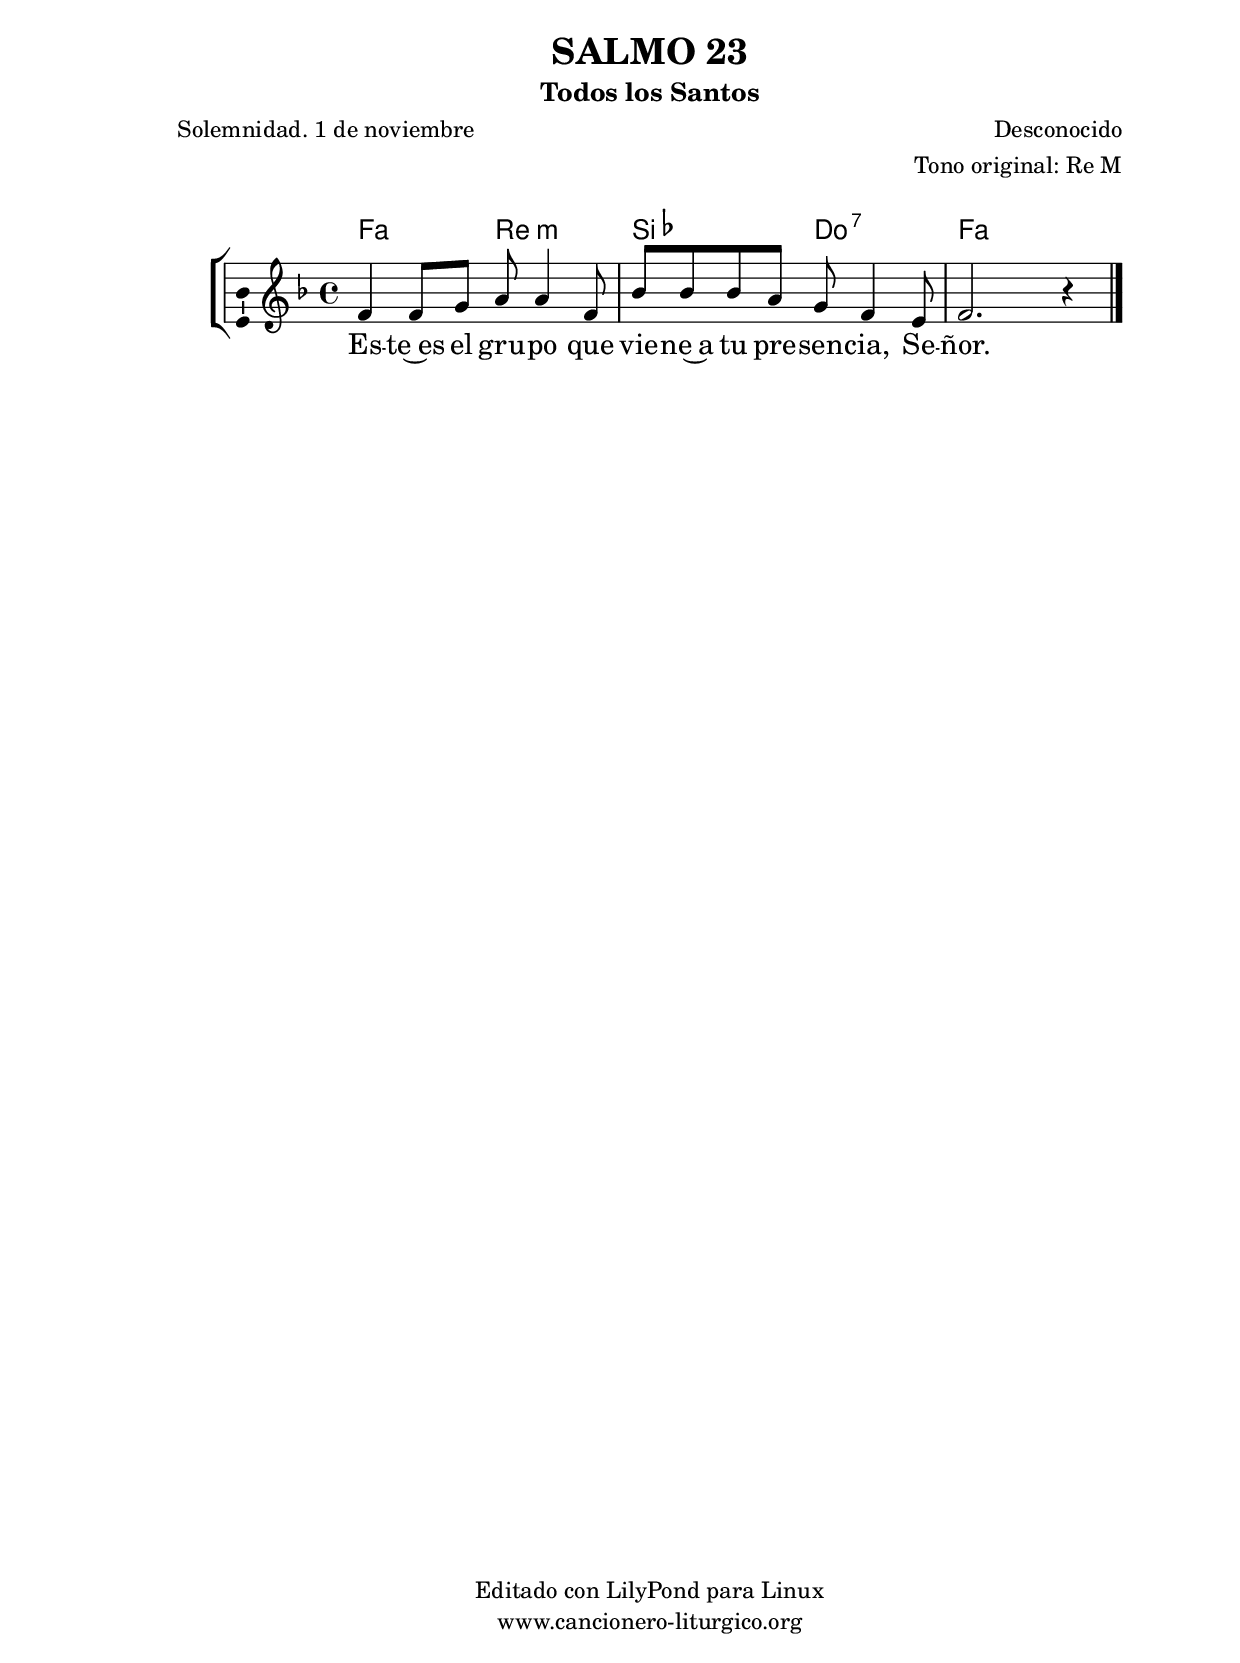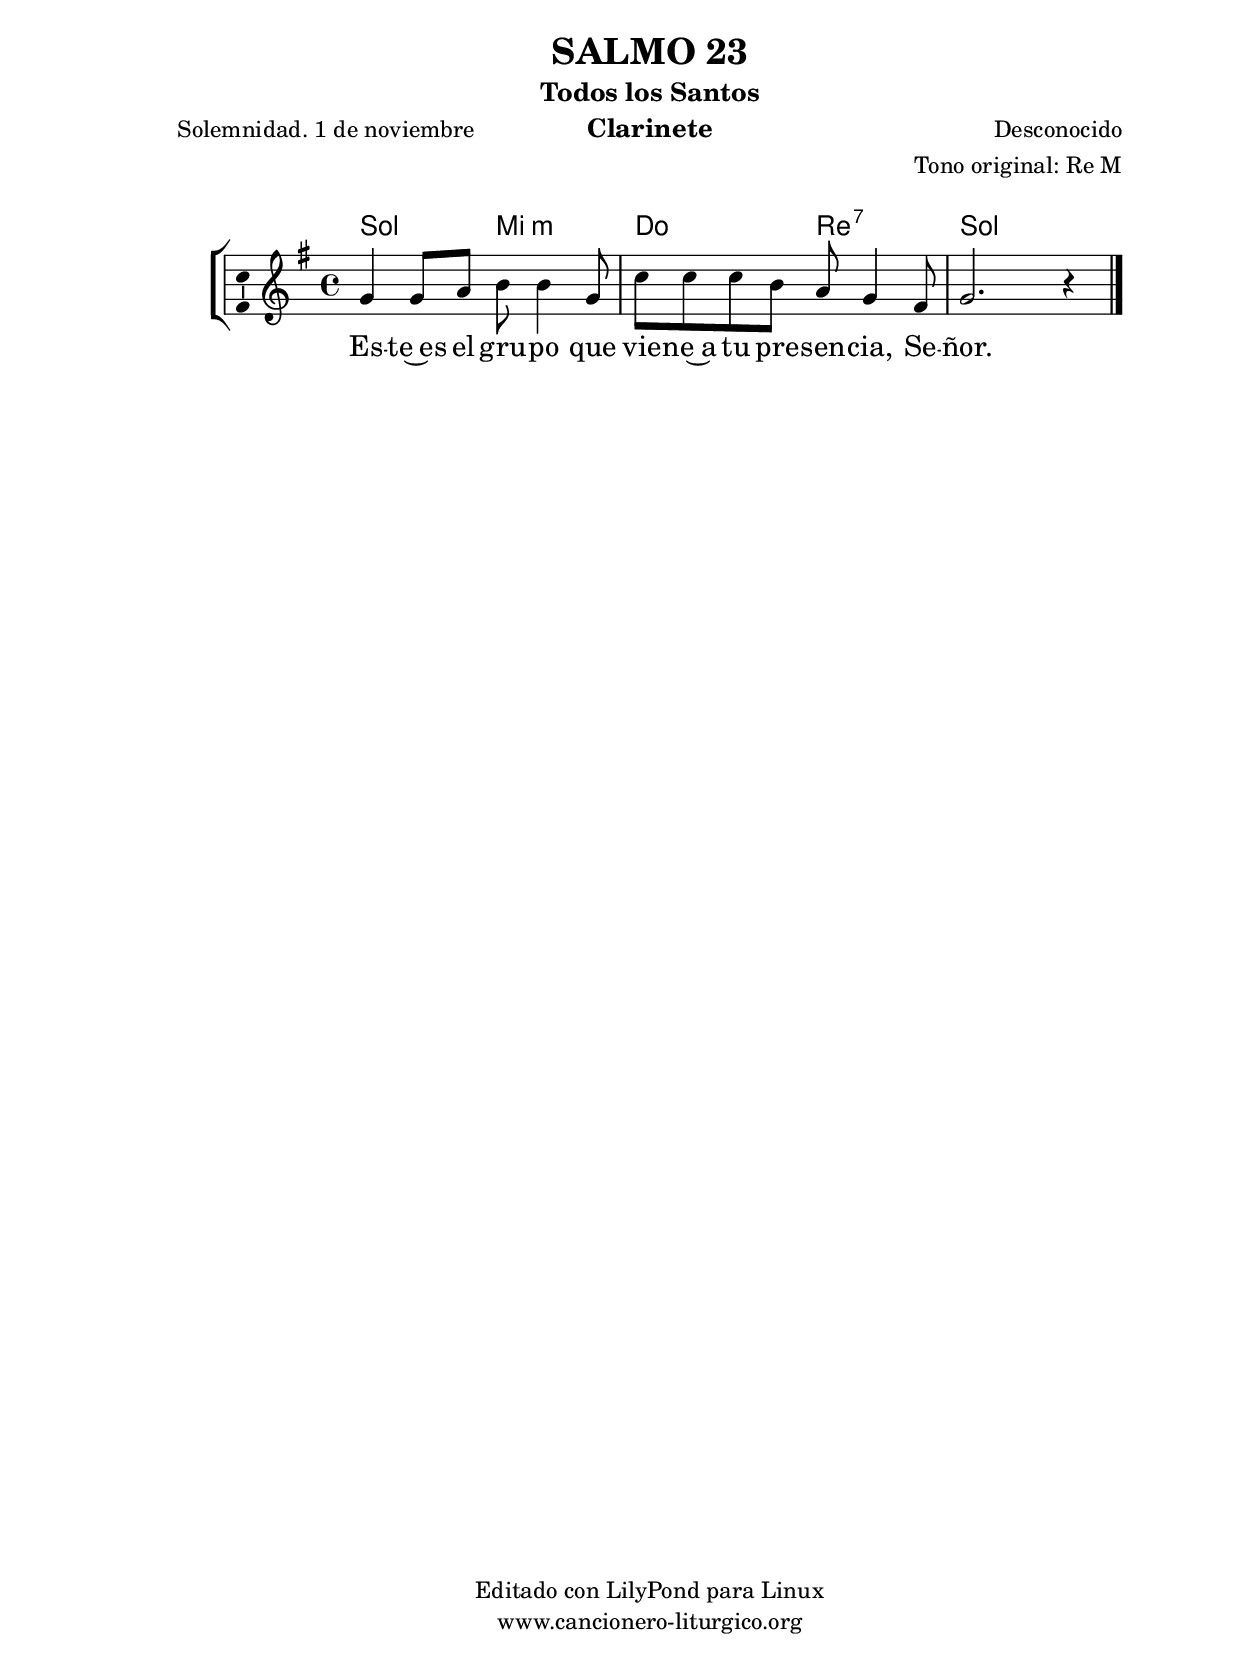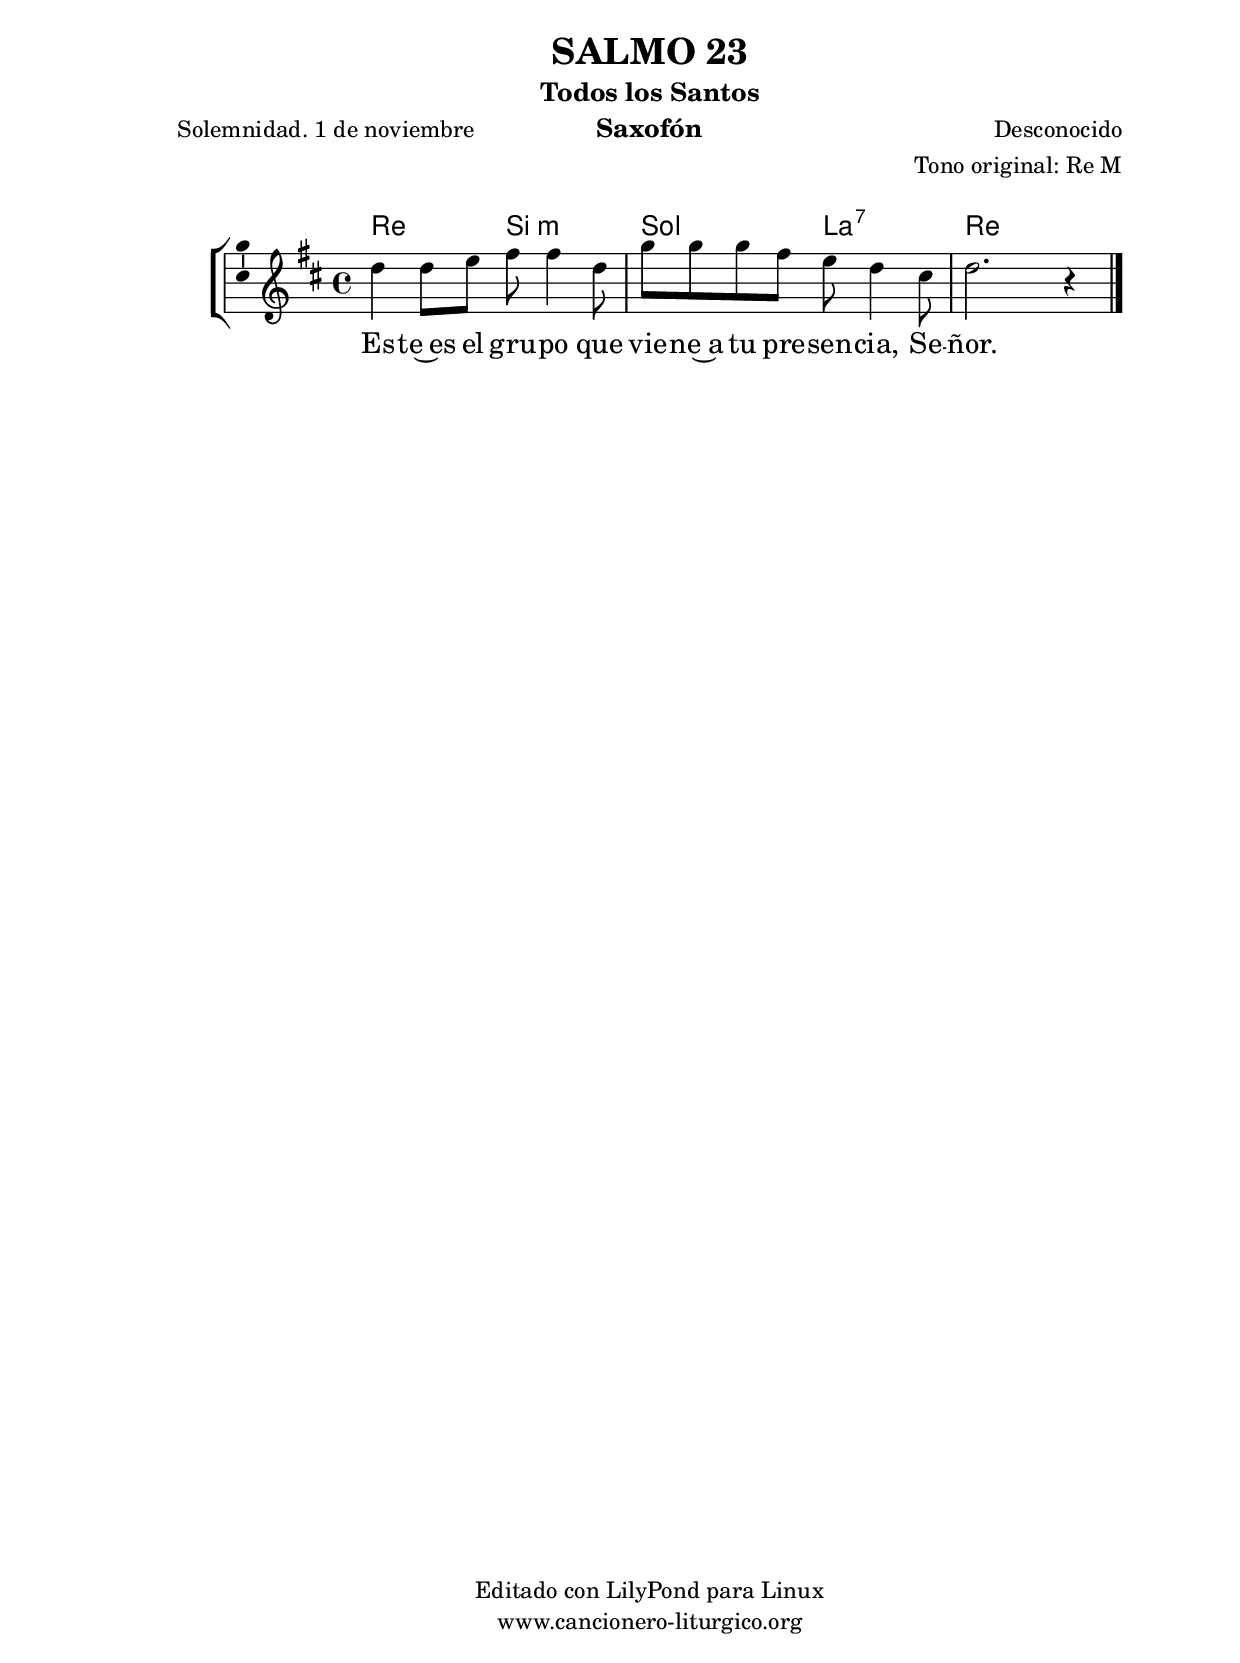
%
%para convertir .midi en .wav:
%timidity filename.midi -Ow -o finename.wav
%
%
%Para convertir de .wav a .mp3:
%lame -h -m j filename.wav
%
%
%para escuchar el midi:
%timidity nombrefichero.midi
%


%versión de lilypond para la que se ha escrito esta partitura:
\version "2.16.0"

	%Tamaño papel
	#(set-default-paper-size "a4")
	%Tamaño partitura
	#(set-global-staff-size 20)
	%No responde al pulsar sobre una nota
	#(ly:set-option 'point-and-click #f)

%parámetros del encabezamiento:
\header {
	title = "SALMO 23"
	subtitle = "Todos los Santos"
	composer = "Desconocido"
	poet = "Solemnidad. 1 de noviembre"
	meter = ""
	arranger = "Tono original: Re M"
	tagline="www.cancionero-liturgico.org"
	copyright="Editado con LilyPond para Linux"
	tiempo = ""
	usos = "Salmo"
	letra = "Este es el grupo que viene a tu presencia, Señor."
	}

%parámetros asociados al papel:
\paper  {
	oddHeaderMarkup = \markup {\fill-line { \on-the-fly #not-first-page \fromproperty #'header:title \on-the-fly #not-first-page \fromproperty #'header:composer }}
	evenHeaderMarkup = \markup {\fill-line { \fromproperty #'header:composer \fromproperty #'header:title }}
	#(set-paper-size "a4")
	print-page-number = ##f
	first-page-number = 1
	print-first-page-number = ##f
%	head-separation = 3.0 \cm
	top-margin = 2.0 \cm
	bottom-margin = 0.5\cm
%%%	bottom-margin = -1.0\cm
	left-margin = 3.0 \cm
	line-width = 16.0 \cm 
	indent = 8\mm
	interscoreline = 2.\mm
	between-system-space = 15\mm
%	para que las partituras no llenen la hoja:
	ragged-bottom = ##t
%	idem para la última hoja:
	ragged-last-bottom = ##f
%	para que las partituras llenen el ancho del papel:
	ragged-last = ##f
	after-title-space = 2.5 \cm
%page-count=1
%system-count=8

	%Flexible Vertical Spacing
%	markup-markup-spacing =
%	#'((basic-distance . 15) (minimum-distance . 15) (padding . 3))
	markup-system-spacing =
	#'((basic-distance . 15) (minimum-distance . 15) (padding . 3))
	system-system-spacing =
	#'((basic-distance . 15) (minimum-distance . 15) (padding . 3))
	score-system-spacing =
	#'((basic-distance . 15) (minimum-distance . 15) (padding . 5))
%	top-system-spacing = % header
%	#'((basic-distance . 8) (minimum-distance . 0) (padding . 3))
%	top-markup-spacing =
%	#'((basic-distance . 20) (minimum-distance . 20) (padding . 3))
	last-bottom-spacing = % footer
	#'((basic-distance . 5) (minimum-distance . 5) (padding . 3))
%	score-markup-spacing =
%	#'((basic-distance . 16) (minimum-distance . 13) (padding . 3))

	}


%parámetros que afectan a toda la partitura:
global =  {
	%clave de sol (G):
	\clef G
	%armadura:
	\transpose d f
	\key d \major
	\tempo 4=90
	\set Score.tempoHideNote = ##t
	}


acordes = {
	\italianChords
	\chordmode {
	\transpose d f
{

d2 b:m g a:7 d s

	}
	}
}

melodia = 
	\transpose d f
{
	\relative c'{
	\time 4/4

d4 d8 e fis fis4 d8
g8 g g fis e8 d4 cis8
d2. r4

	\bar "|."
	}
	}


texto = \lyricmode {
Es -- te~es el gru -- po que vie -- ne~a tu pre -- sen -- cia, Se -- ñor.
	}


acordesStaff = \context ChordNames = acordesStaff <<
	\set chordChanges = ##t
	\acordes
	>>


vozStaff = \context Voice = vozStaff
\with {\consists "Ambitus_engraver"}
<<
%	\set Staff.instrumentName = ""
%	\set Staff.shortInstrumentName = ""
%	\set Staff.midiInstrument = #"clarinet"
%	\set Staff.midiInstrument = #"cello"
%	\set Staff.midiInstrument = #"flute"
	\set Staff.midiInstrument = #"electric guitar (jazz)"
%	\set Staff.midiInstrument = #"english horn"
%	\set Staff.midiInstrument = #"violin"
%	\set Staff.midiInstrument = #"glockenspiel"
	\set Staff.midiMinimumVolume = #0.7
	\set Staff.midiMaximumVolume = #0.9
	\global
	\melodia
	>>


textoStaff = \context Lyrics = textoStaff <<
	\lyricsto vozStaff \texto
	>>

\book {
	\score {
		\context ChoirStaff {
			\override StaffGroup.SystemStartBracket #'collapse-height = #1
			\override Score.SystemStartBar #'collapse-height = #1
			<<
			\acordesStaff
			\vozStaff
			\textoStaff
			>>
			}
		\layout {
	    		\context {
				\Lyrics
				\override LyricText #'font-size = #2
				}
	   		 \context {
				\Score
				%fontSize = #3
				\override StaffSymbol #'staff-space = #(magstep +3)
				%\override Beam #'thickness = #0.55
				%\override SpacingSpanner #'spacing-increment = #1.0
				%\override Slur #'height-limit = #1.5
				}
			}
		}
	\score {
		\unfoldRepeats
		\context ChoirStaff {
			<<
			\acordesStaff
			\vozStaff
			>>
			}
		\midi {
	  		\context {
	  			\Score
				tempoWholesPerMinute = #(ly:make-moment 70 4)
				}
			}
		}
	}

%Partitura para clarinete
#(define output-suffix "C")
\book {
	\header{
		instrument = "Clarinete"
		}
	\score {
		\context ChoirStaff {
			\override StaffGroup.SystemStartBracket #'collapse-height = #1
			\override Score.SystemStartBar #'collapse-height = #1
\transpose c d
			<<
			\acordesStaff
			\vozStaff
			\textoStaff
			>>
			}
		\layout {
	    		\context {
				\Lyrics
				\override LyricText #'font-size = #2
				}
	   		 \context {
				\Score
				%fontSize = #3
				\override StaffSymbol #'staff-space = #(magstep +3)
				%\override Beam #'thickness = #0.55
				%\override SpacingSpanner #'spacing-increment = #1.0
				%\override Slur #'height-limit = #1.5
				}
			}
		}
	}

%Partitura para saxofón
#(define output-suffix "S")
\book {
	\header{
		instrument = "Saxofón"
		}
	\score {
		\context ChoirStaff {
			\override StaffGroup.SystemStartBracket #'collapse-height = #1
			\override Score.SystemStartBar #'collapse-height = #1
\transpose c a
			<<
			\acordesStaff
			\vozStaff
			\textoStaff
			>>
			}
		\layout {
	    		\context {
				\Lyrics
				\override LyricText #'font-size = #2
				}
	   		 \context {
				\Score
				%fontSize = #3
				\override StaffSymbol #'staff-space = #(magstep +3)
				%\override Beam #'thickness = #0.55
				%\override SpacingSpanner #'spacing-increment = #1.0
				%\override Slur #'height-limit = #1.5
				}
			}
		}
	}

